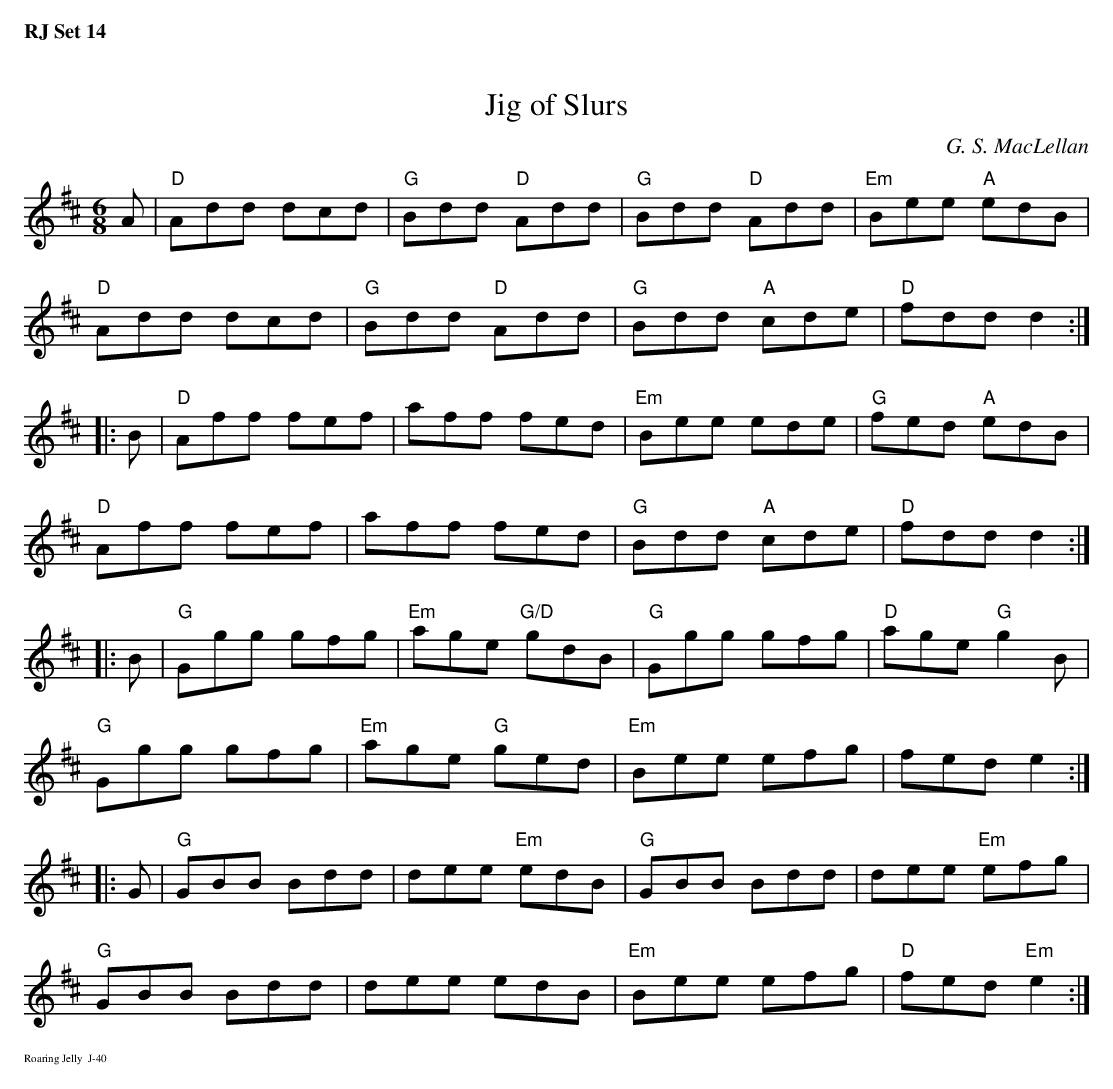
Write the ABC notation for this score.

X:1
T: Jig of Slurs
C: G. S. MacLellan
M: 6/8
K: D
A| "D"Add dcd| "G"Bdd "D"Add| "G"Bdd "D"Add| "Em"Bee "A"edB|
   "D"Add dcd| "G"Bdd "D"Add| "G"Bdd "A"cde| "D"fdd d2:|
|:\
B| "D"Aff fef| aff fed| "Em"Bee ede| "G"fed "A"edB|
   "D"Aff fef| aff fed| "G"Bdd "A"cde| "D"fdd d2 :|
|:\
B| "G"Ggg gfg| "Em"age "G/D"gdB| "G"Ggg gfg| "D"age "G"g2 B|
   "G"Ggg gfg| "Em"age "G"ged| "Em"Bee efg| fed e2:|
|:\
G| "G"GBB Bdd| dee "Em"edB| "G"GBB Bdd| dee "Em"efg|
   "G"GBB Bdd| dee edB| "Em"Bee efg| "D"fed "Em"e2:|
